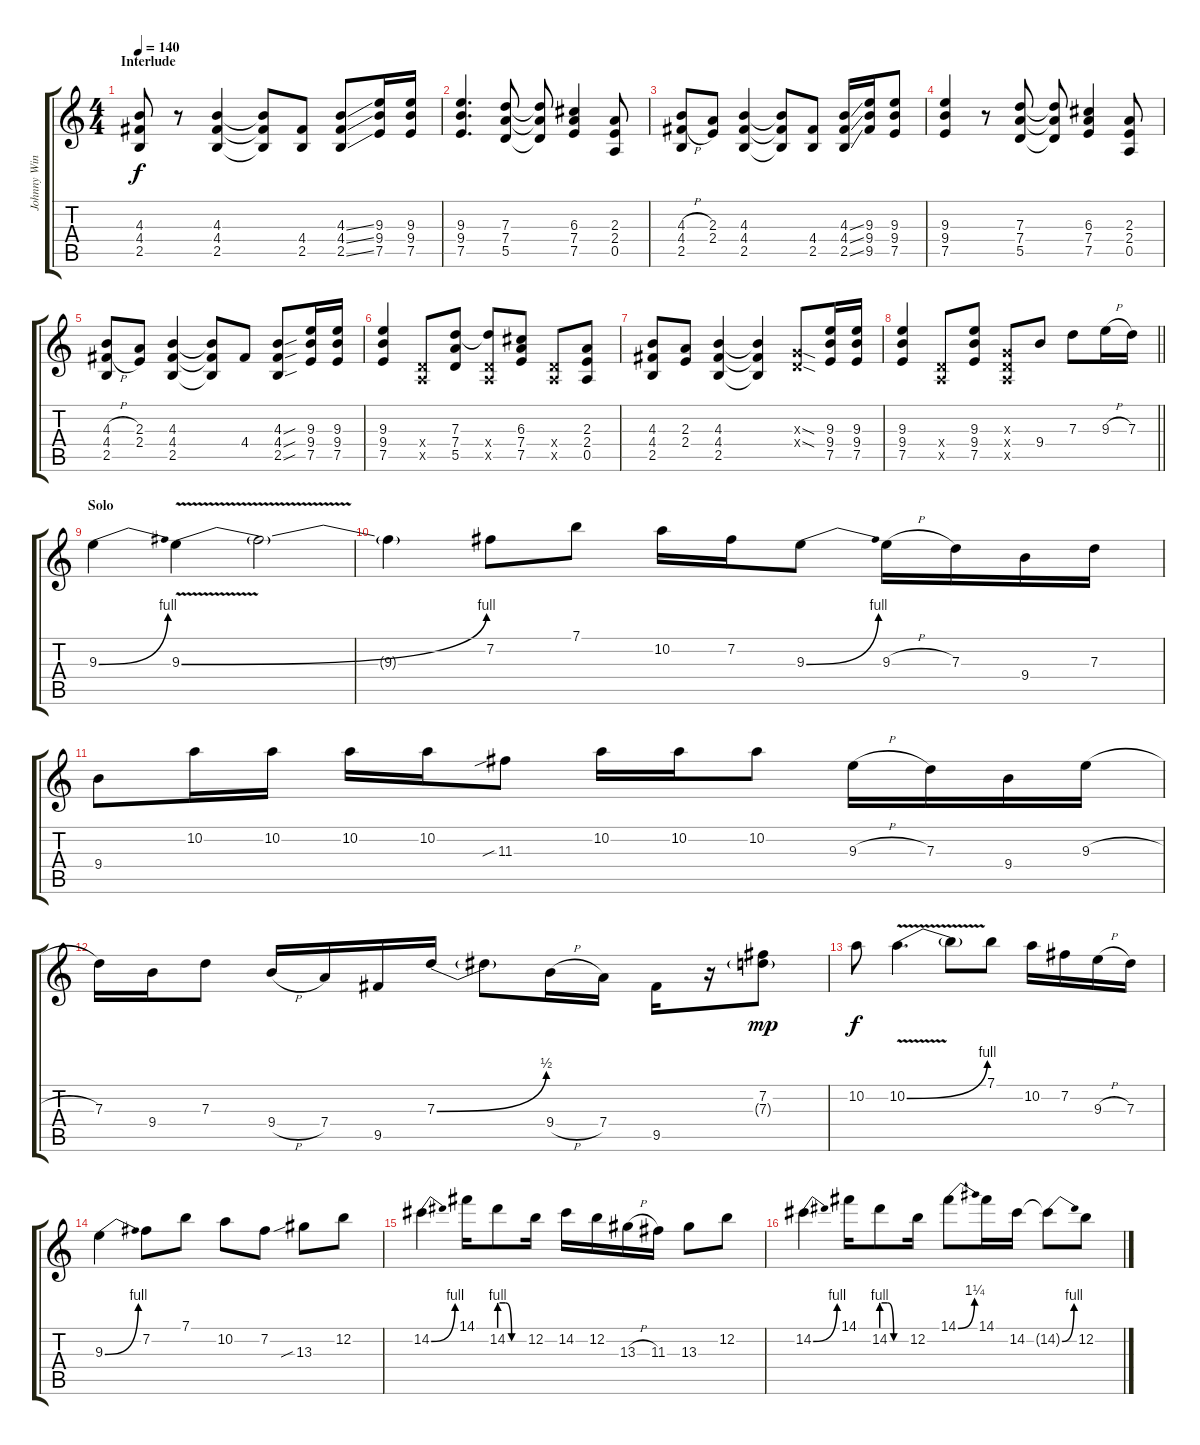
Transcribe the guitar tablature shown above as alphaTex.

\track ("Johnny Winter" "Johnny Win") {instrument overdrivenguitar}
\staff {score tabs}
\tuning (E4 B3 G3 D3 A2 E2) {hide}
\ts (4 4)
\section ("" "Interlude")
\tempo 140
\clef g2
\ks c
(4.3 4.4 2.5).8{dy f} r.8 (4.3 4.4 2.5).4 (4.3{t} 4.4{t} 2.5{t}).8 (4.4 2.5).8 (4.3{ss} 4.4{ss} 2.5{ss}).8 (9.3 9.4 7.5).16 (9.3 9.4 7.5).16 |
(9.3 9.4 7.5).4{d} (7.3 7.4 5.5).8 (7.3{t} 7.4{t} 5.5{t}).8 (6.3 7.4 7.5).4 (2.3 2.4 0.5).8 |
(4.3{h} 4.4{h} 2.5).8 (2.3 2.4).8 (4.3 4.4 2.5).4 (4.3{t} 4.4{t} 2.5{t}).8 (4.4 2.5).8 (4.3{ss} 4.4{ss} 2.5{ss}).16 (9.3 9.4 9.5).16 (9.3 9.4 7.5).8 |
(9.3 9.4 7.5).4 r.8 (7.3 7.4 5.5).8 (7.3{t} 7.4{t} 5.5{t}).8 (6.3 7.4 7.5).4 (2.3 2.4 0.5).8 |
(4.3{h} 4.4{h} 2.5).8 (2.3 2.4).8 (4.3 4.4 2.5).4 (4.3{t} 4.4{t} 2.5{t}).8 4.4.8 (4.3{sou} 4.4{sou} 2.5{sou}).8 (9.3 9.4 7.5).16 (9.3 9.4 7.5).16 |
(9.3 9.4 7.5).4 (0.4{x} 0.5{x}).8 (7.3 7.4 5.5).8 (7.3{t} 0.4{x} 0.5{x}).8 (6.3 7.4 7.5).8 (0.4{x} 0.5{x}).8 (2.3 2.4 0.5).8 |
(4.3 4.4 2.5).8 (2.3 2.4).8 (4.3 4.4 2.5).4 (4.3{t} 4.4{t} 2.5{t}).4 (0.3{sod x} 0.4{sod x}).8 (9.3 9.4 7.5).16 (9.3 9.4 7.5).16 |
\barLineRight lightlight
(9.3 9.4 7.5).4 (0.4{x} 0.5{x}).8 (9.3 9.4 7.5).8 (0.3{x} 0.4{x} 0.5{x}).8 9.4.8 7.3.8 9.3{h}.16 7.3.16 |
\section ("" "Solo")
9.3{be (bend 0 0 60 4)}.4 9.3{be (bend 0 0 60 4) v}.4 9.3{t}.2 |
9.3{t}.4 7.2.8 7.1.8 10.2.16 7.2.16 9.3{be (bend 0 0 60 4)}.8 9.3{h}.16 7.3.16 9.4.16 7.3.16 |
9.4.8 10.2.16 10.2.16 10.2.16 10.2.16 11.3{sib}.8 10.2.16 10.2.16 10.2.8 9.3{h}.16 7.3.16 9.4.16 9.3{h}.16 |
7.3.16 9.4.16 7.3.8 9.4{h}.16 7.4.16 9.5.16 7.3{be (bend 0 0 60 2)}.16 7.3{t}.8 9.4{h}.16 7.4.16 9.5.16 r.16 (7.2 7.3{g}).8{dy mp} |
10.2.8{dy f} 10.2{be (bend 0 0 60 4) v}.4{d} 10.2{t}.8 7.1.8 10.2.16 7.2.16 9.3{h}.16 7.3.16 |
9.3{be (bend 0 0 60 4)}.4 7.2.8 7.1.8 10.2.8 7.2.8 13.3{sib}.8 12.2.8 |
14.2{be (bend 0 0 60 4)}.4 14.1.16 14.2{be (custom 0 4 15 4 30 0 60 0)}.8 12.2.16 14.2.16 12.2.16 13.3{h}.16 11.3.16 13.3.8 12.2.8 |
14.2{be (bend 0 0 60 4)}.4 14.1.16 14.2{be (custom 0 4 15 4 30 0 60 0)}.8 12.2.16 14.1{be (bend 0 0 60 5)}.8 14.1.16 14.2.16 14.2{be (bend 0 0 60 4) t}.8 12.2.8
